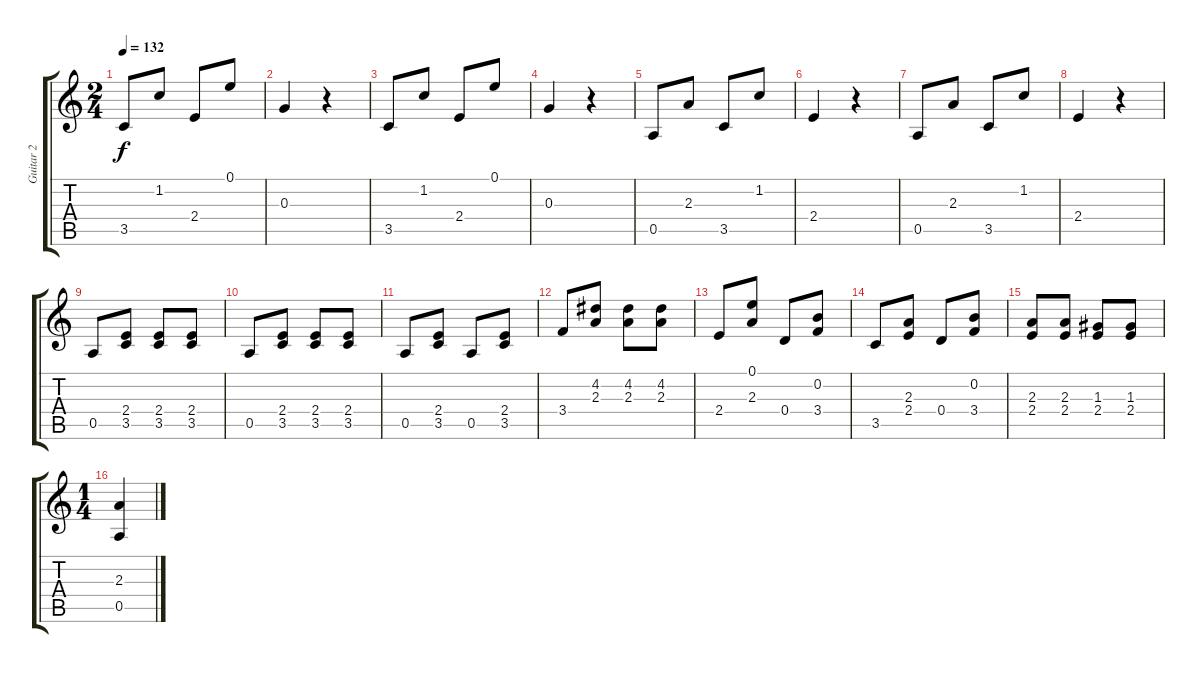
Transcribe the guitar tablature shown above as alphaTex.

\track ("Guitar 2" "Guitar 2") {instrument acousticguitarnylon}
\staff {score tabs}
\tuning (E4 B3 G3 D3 A2 E2) {hide}
\ts (2 4)
\tempo 132
\clef g2
\ks c
3.5.8{dy f} 1.2.8 2.4.8 0.1.8 |
0.3.4 r.4 |
3.5.8 1.2.8 2.4.8 0.1.8 |
0.3.4 r.4 |
0.5.8 2.3.8 3.5.8 1.2.8 |
2.4.4 r.4 |
0.5.8 2.3.8 3.5.8 1.2.8 |
2.4.4 r.4 |
0.5.8 (2.4 3.5).8 (2.4 3.5).8 (2.4 3.5).8 |
0.5.8 (2.4 3.5).8 (2.4 3.5).8 (2.4 3.5).8 |
0.5.8 (2.4 3.5).8 0.5.8 (2.4 3.5).8 |
3.4.8 (4.2 2.3).8 (4.2 2.3).8 (4.2 2.3).8 |
2.4.8 (0.1 2.3).8 0.4.8 (0.2 3.4).8 |
3.5.8 (2.3 2.4).8 0.4.8 (0.2 3.4).8 |
(2.3 2.4).8 (2.3 2.4).8 (1.3 2.4).8 (1.3 2.4).8 |
\ts (1 4)
(2.3 0.5).4
